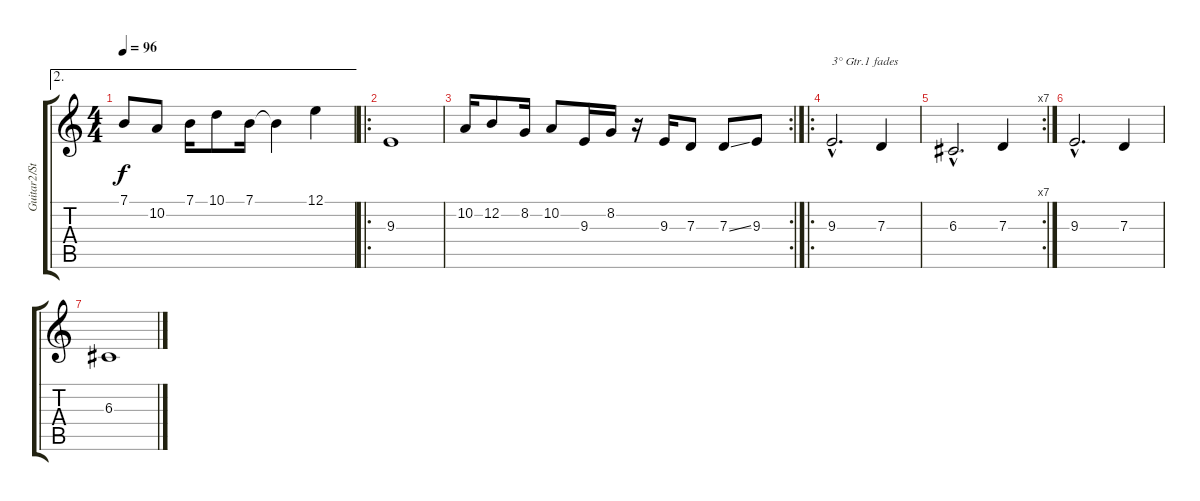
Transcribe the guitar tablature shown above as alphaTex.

\track ("Guitar2/Strings" "Guitar2/St") {instrument stringensemble1}
\staff {score tabs}
\tuning (E4 B3 G3 D3 A2 E2) {hide}
\ae 2
\ts (4 4)
\tempo 96
\clef g2
\ks c
7.1.8{dy f} 10.2.8 7.1.16 10.1.8 7.1.16 7.1{t}.4 12.1.4 |
\ro
9.3.1 |
\rc 2
10.2.16 12.2.8 8.2.16 10.2.8 9.3.16 8.2.16 r.16 9.3.16 7.3.8 7.3{ss}.8 9.3.8 |
\ro
9.3{hac}.2{d txt "3° Gtr.1 fades"} 7.3.4 |
\rc 7
6.3{hac}.2{d} 7.3.4 |
9.3{hac}.2{d} 7.3.4 |
6.3.1
